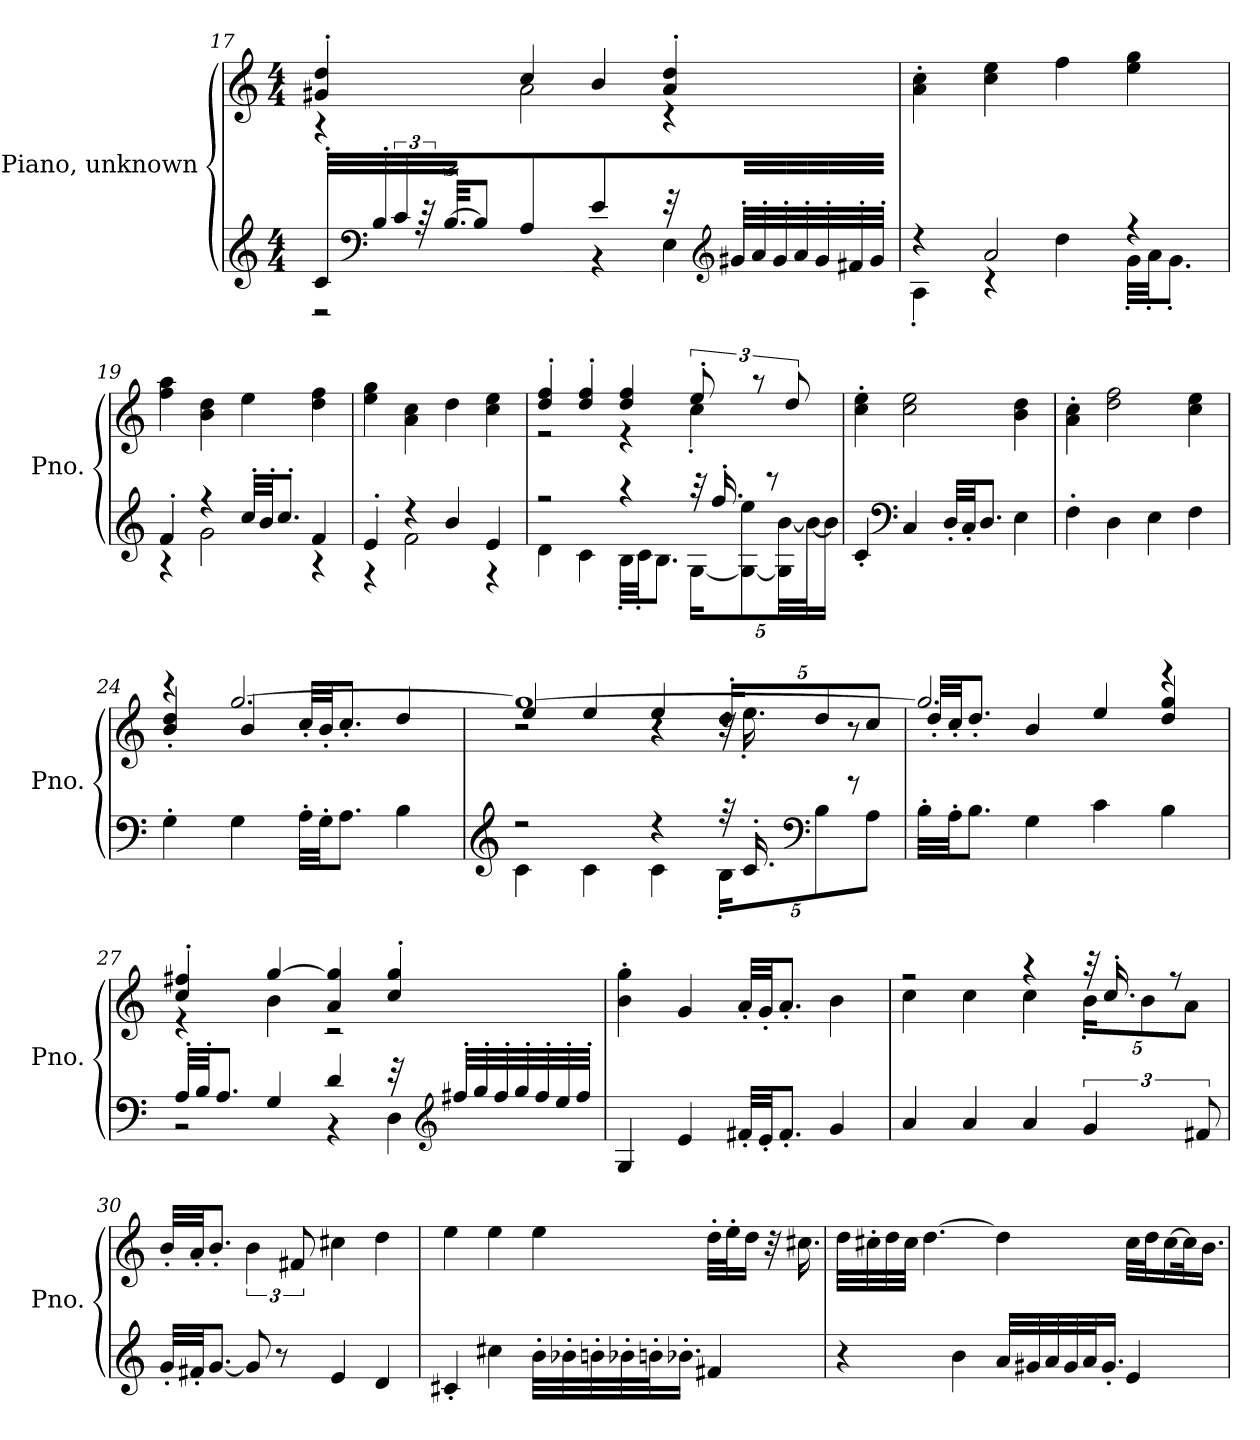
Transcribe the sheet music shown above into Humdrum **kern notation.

**kern	**kern
*part1	*part1
*staff2	*staff1
*I"Piano, unknown	*
*I'Pno.	*
!!LO:LB:g=z
*clefG2	*clefG2
*k[]	*k[]
*M4/4	*M4/4
=17	=17
*^	*^
32c'/LLL	2r	4g#X/' 4dd/'	4r
*clefF4	*	*	*
32B'/	.	.	.
48c/JJJ	.	.	.
96r	.	.	.
[48.B/KKL	.	.	.
8B/J]	.	.	.
4A/	.	4cc/	2a\
4e/	4r	4b/	.
32r	4E\	4a/' 4dd/'	4r
*clefG2	*	*	*
32g#X'/LLL	.	.	.
32a'/	.	.	.
32g#'/	.	.	.
32a'/	.	.	.
32g#'/	.	.	.
32f#X'/	.	.	.
32g#'/JJJ	.	.	.
*	*	*v	*v
=18	=18	=18
4r	4A'\	4a\' 4cc\'
2a/	4r	4cc\ 4ee\
.	4dd\	4ff\
4r	32g'\LLL	4ee\ 4gg\
.	32a'\JJ	.
.	8.g'\J	.
=19	=19	=19
4f'/	4r	4ff\ 4aa\
4r	2g\	4b\ 4dd\
32cc'/LLL	.	4ee\
32b'/JJ	.	.
8.cc'/J	.	.
4f/	4r	4dd\ 4ff\
=20	=20	=20
4e'/	4r	4ee\ 4gg\
4r	2f\	4a\ 4cc\
4b/	.	4dd\
4e/	4r	4cc\ 4ee\
!!LO:PB:g=z
=21	=21	=21
*	*	*^
2r	4d\	4dd/' 4ff/'	2r
.	4c\	4dd/' 4ff/'	.
4r	32B'\LLL	4dd/ 4ff/	4r
.	32c'\JJ	.	.
.	8.B\J	.	.
*	*Xbrackettup	*	*
32r	[20G\KL	12ee'/	4cc'\
16.ff'/	.	.	.
.	10G\_ 10ee\	.	.
.	.	12r	.
8r	.	.	.
.	40G\] [40b\LL	.	.
.	.	12dd/	.
.	40b\J_	.	.
.	20b\JJ]	.	.
*v	*v	*	*
*	*v	*v
=22	=22
4c'/	4cc\' 4ee\'
*clefF4	*
4C/	2cc\ 2ee\
32D'/LLL	.
32C'/JJ	.
8.D/J	.
4E\	4b\ 4dd\
=23	=23
4F'\	4a\' 4cc\'
4D\	2dd\ 2ff\
4E\	.
4F\	4cc\ 4ee\
=24	=24
*	*^
4G'\	4r	4b/' 4dd/'
4G\	[2.gg/	4b/
32A'\LLL	.	32cc'/LLL
32G'\JJ	.	32b'/JJ
8.A\J	.	8.cc'/J
4B\	.	4dd/
*	*v	*v
!!LO:LB:g=z
=25	=25
*clefG2	*
*^	*^
*	*	*	*^
2r	4c\	1gg_	2r	4ee/
.	4c\	.	.	4ee/
4r	4c\	.	4r	4ee/
*	*	*	*	*Xbrackettup
32r	20B'\KL	.	32r	20dd'/KL
16.c'/	.	.	16.ee'\	.
*clefF4	*	*	*	*
.	10B\	.	.	10dd/
8r	.	.	8r	.
.	10A\J	.	.	10cc/J
*v	*v	*	*	*
*	*	*v	*v
=26	=26	=26
32B'\LLL	2.gg/]	32dd'/LLL
32A'\JJ	.	32cc'/JJ
8.B\J	.	8.dd'/J
4G\	.	4b/
4c\	.	4ee/
4B\	4r	4dd/ 4gg/
=27	=27	=27
*^	*	*
32A'/LLL	2r	4cc/' 4ff#X/'	4r
32B'/JJ	.	.	.
8.A/J	.	.	.
4G/	.	[4gg/	4b\
4d/	4r	4a/ 4gg/]	2r
32r	4D\	4cc/' 4gg/'	.
*clefG2	*	*	*
32ff#X'/LLL	.	.	.
32gg'/	.	.	.
32ff#'/	.	.	.
32gg'/	.	.	.
32ff#'/	.	.	.
32ee'/	.	.	.
32ff#'/JJJ	.	.	.
*v	*v	*	*
*	*v	*v
=28	=28
4G/	4b\' 4gg\'
4e/	4g/
32f#X'/LLL	32a'/LLL
32e'/JJ	32g'/JJ
8.f#'/J	8.a'/J
4g/	4b\
!!LO:LB:g=z
=29	=29
*	*^
4a/	2r	4cc\
4a/	.	4cc\
4a/	4r	4cc\
*brackettup	*	*
6g/	32r	20b'\KL
.	16.cc'/	.
.	.	10b\
.	8r	.
.	.	10a\J
12f#X/	.	.
*	*v	*v
=30	=30
32g'/LLL	32b'/LLL
32f#X'/JJ	32a'/JJ
[8.g/J	8.b'/J
*	*brackettup
8g/]	6b\
8r	.
.	12f#X/
4e/	4cc#X\
4d/	4dd\
=31	=31
4c#X'/	4ee\
4cc#X\	4ee\
32b'\LLL	4ee\
32b-X'\	.
32bn'\	.
32b-X'\	.
32bn'\J	.
16.b-X'\JJ	.
4f#X/	32dd'\LLL
.	32ee'\J
.	16dd\JJ
.	32r
.	16.cc#X\
!!LO:LB:g=z
=32	=32
4r	32dd\LLL
.	32cc#X'\
.	32dd\
.	32cc#\JJJ
.	[4.dd\
4b\	.
32a/LLL	4dd\]
32g#X/	.
32a/	.
32g#/	.
32a/J	.
16.g#'/JJ	.
4e/	32cc#\LLL
.	32dd\J
.	[16cc#\
.	32cc#\K]
.	16.b\JJ
=	=
*-	*-
